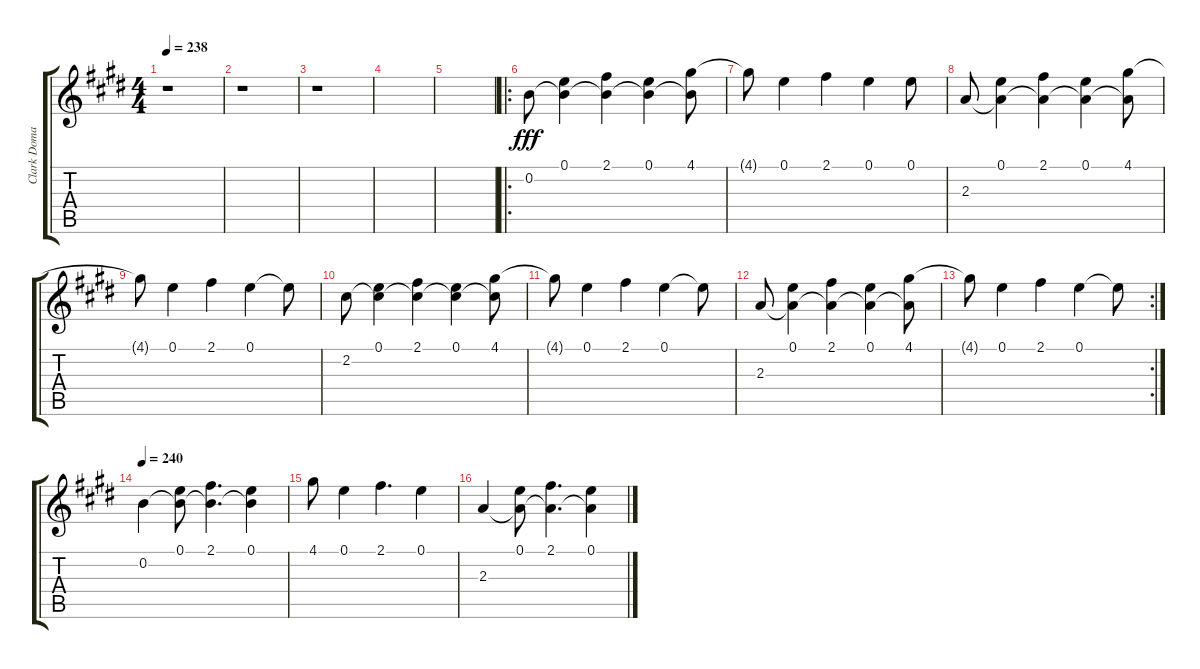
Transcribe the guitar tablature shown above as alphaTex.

\track ("Clark Domae" "Clark Doma") {instrument distortionguitar}
\staff {score tabs}
\tuning (E4 B3 G3 D3 A2 E2) {hide}
\ts (4 4)
\tempo 238
\clef g2
\ks c#minor
r.1{dy fff} |
r.1 |
r.1 |
|
|
\ro
\ks e
0.2.8 (0.1 0.2{t}).4 (2.1 0.2{t}).4 (0.1 0.2{t}).4 (4.1 0.2{t}).8 |
\ks c#minor
4.1{t}.8 0.1.4 2.1.4 0.1.4 0.1.8 |
2.3.8 (0.1 2.3{t}).4 (2.1 2.3{t}).4 (0.1 2.3{t}).4 (4.1 2.3{t}).8 |
4.1{t}.8 0.1.4 2.1.4 0.1.4 0.1{t}.8 |
\ks e
2.2.8 (0.1 2.2{t}).4 (2.1 2.2{t}).4 (0.1 2.2{t}).4 (4.1 2.2{t}).8 |
\ks c#minor
4.1{t}.8 0.1.4 2.1.4 0.1.4 0.1{t}.8 |
2.3.8 (0.1 2.3{t}).4 (2.1 2.3{t}).4 (0.1 2.3{t}).4 (4.1 2.3{t}).8 |
\rc 2
4.1{t}.8 0.1.4 2.1.4 0.1.4 0.1{t}.8 |
\tempo 240
\ks e
0.2.4 (0.1 0.2{t}).8 (2.1 0.2{t}).4{d} (0.1 0.2{t}).4 |
\ks c#minor
4.1.8 0.1.4 2.1.4{d} 0.1.4 |
2.3.4 (0.1 2.3{t}).8 (2.1 2.3{t}).4{d} (0.1 2.3{t}).4
